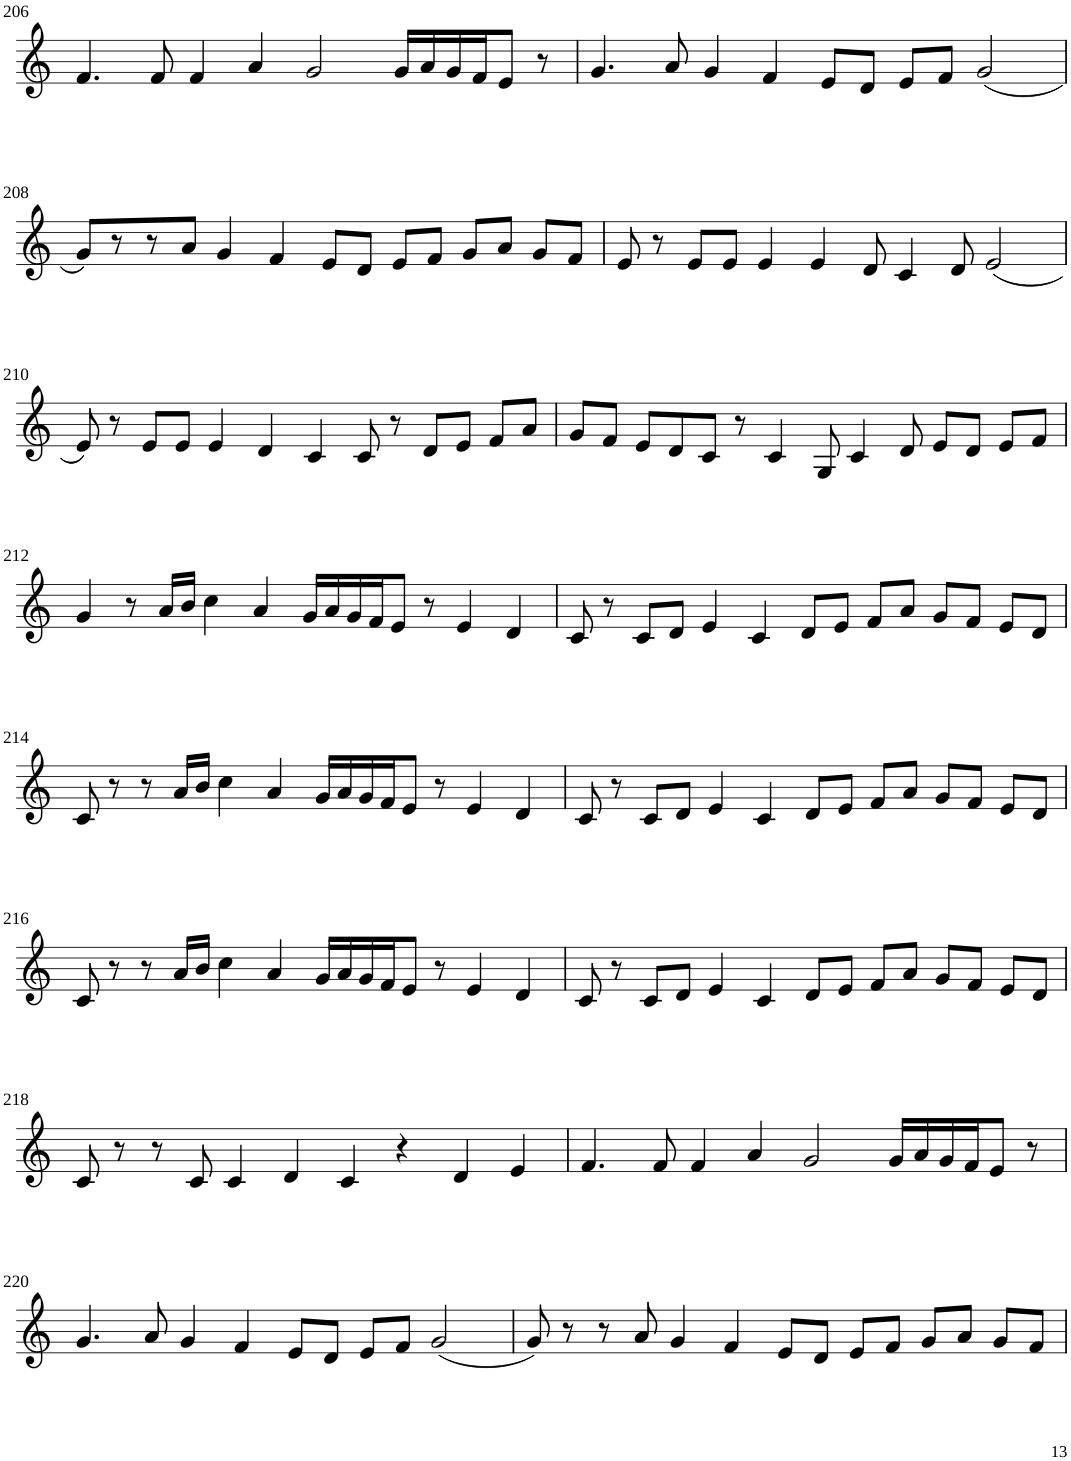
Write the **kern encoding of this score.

**kern
*part1
*staff1
*I"Violin
!!LO:PB:g=z
*clefG2
*k[]
*M8/4
=206
4.f/
8f/
4f/
4a/
2g/
16g/LL
16a/
16g/
16f/J
8e/J
8r
=207
4.g/
8a/
4g/
4f/
8e/L
8d/J
8e/L
8f/J
(2g/
!!LO:LB:g=z
=208
8g/L)
8r
8r
8a/J
4g/
4f/
8e/L
8d/J
8e/L
8f/J
8g/L
8a/J
8g/L
8f/J
=209
8e/
8r
8e/L
8e/J
4e/
4e/
8d/
4c/
8d/
(2e/
!!LO:LB:g=z
=210
8e/)
8r
8e/L
8e/J
4e/
4d/
4c/
8c/
8r
8d/L
8e/J
8f/L
8a/J
=211
8g/L
8f/J
8e/L
8d/
8c/J
8r
4c/
8G/
4c/
8d/
8e/L
8d/J
8e/L
8f/J
!!LO:LB:g=z
=212
4g/
8r
16a/LL
16b/JJ
4cc\
4a/
16g/LL
16a/
16g/
16f/J
8e/J
8r
4e/
4d/
=213
8c/
8r
8c/L
8d/J
4e/
4c/
8d/L
8e/J
8f/L
8a/J
8g/L
8f/J
8e/L
8d/J
!!LO:LB:g=z
=214
8c/
8r
8r
16a/LL
16b/JJ
4cc\
4a/
16g/LL
16a/
16g/
16f/J
8e/J
8r
4e/
4d/
=215
8c/
8r
8c/L
8d/J
4e/
4c/
8d/L
8e/J
8f/L
8a/J
8g/L
8f/J
8e/L
8d/J
!!LO:LB:g=z
=216
8c/
8r
8r
16a/LL
16b/JJ
4cc\
4a/
16g/LL
16a/
16g/
16f/J
8e/J
8r
4e/
4d/
=217
8c/
8r
8c/L
8d/J
4e/
4c/
8d/L
8e/J
8f/L
8a/J
8g/L
8f/J
8e/L
8d/J
!!LO:LB:g=z
=218
8c/
8r
8r
8c/
4c/
4d/
4c/
4r
4d/
4e/
=219
4.f/
8f/
4f/
4a/
2g/
16g/LL
16a/
16g/
16f/J
8e/J
8r
!!LO:LB:g=z
=220
4.g/
8a/
4g/
4f/
8e/L
8d/J
8e/L
8f/J
(2g/
=221
8g/)
8r
8r
8a/
4g/
4f/
8e/L
8d/J
8e/L
8f/J
8g/L
8a/J
8g/L
8f/J
=
*-
